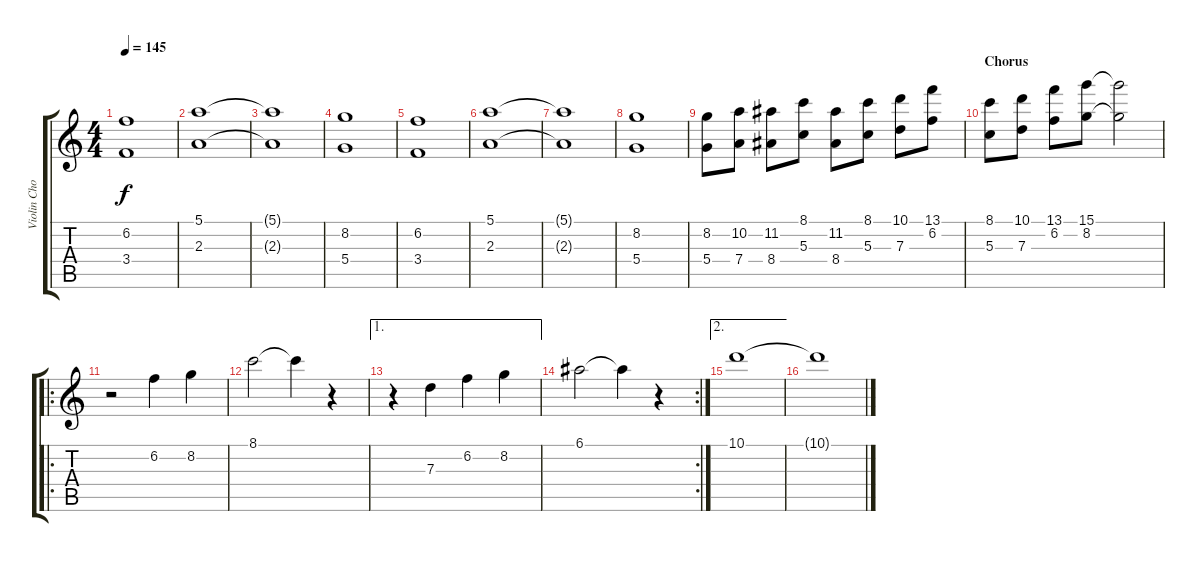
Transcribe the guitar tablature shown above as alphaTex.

\track ("Violin Choir" "Violin Cho") {instrument stringensemble1}
\staff {score tabs}
\tuning (E5 B4 G4 D4 A3 E3) {hide}
\ts (4 4)
\tempo 145
\clef g2
\ks c
(6.2{t} 3.4{t}).1{dy f} |
(5.1 2.3).1 |
(5.1{t} 2.3{t}).1 |
(8.2 5.4).1 |
(6.2 3.4).1 |
(5.1 2.3).1 |
(5.1{t} 2.3{t}).1 |
(8.2 5.4).1 |
(8.2 5.4).8 (10.2 7.4).8 (11.2 8.4).8 (8.1 5.3).8 (11.2 8.4).8 (8.1 5.3).8 (10.1 7.3).8 (13.1 6.2).8 |
\section ("" "Chorus")
(8.1 5.3).8 (10.1 7.3).8 (13.1 6.2).8 (15.1 8.2).8 (15.1{t} 8.2{t}).2 |
\ro
r.2 6.2.4 8.2.4 |
8.1.2 8.1{t}.4 r.4 |
\ae 1
r.4 7.3.4 6.2.4 8.2.4 |
\rc 2
6.1.2 6.1{t}.4 r.4 |
\ae 2
10.1.1 |
10.1{t}.1
